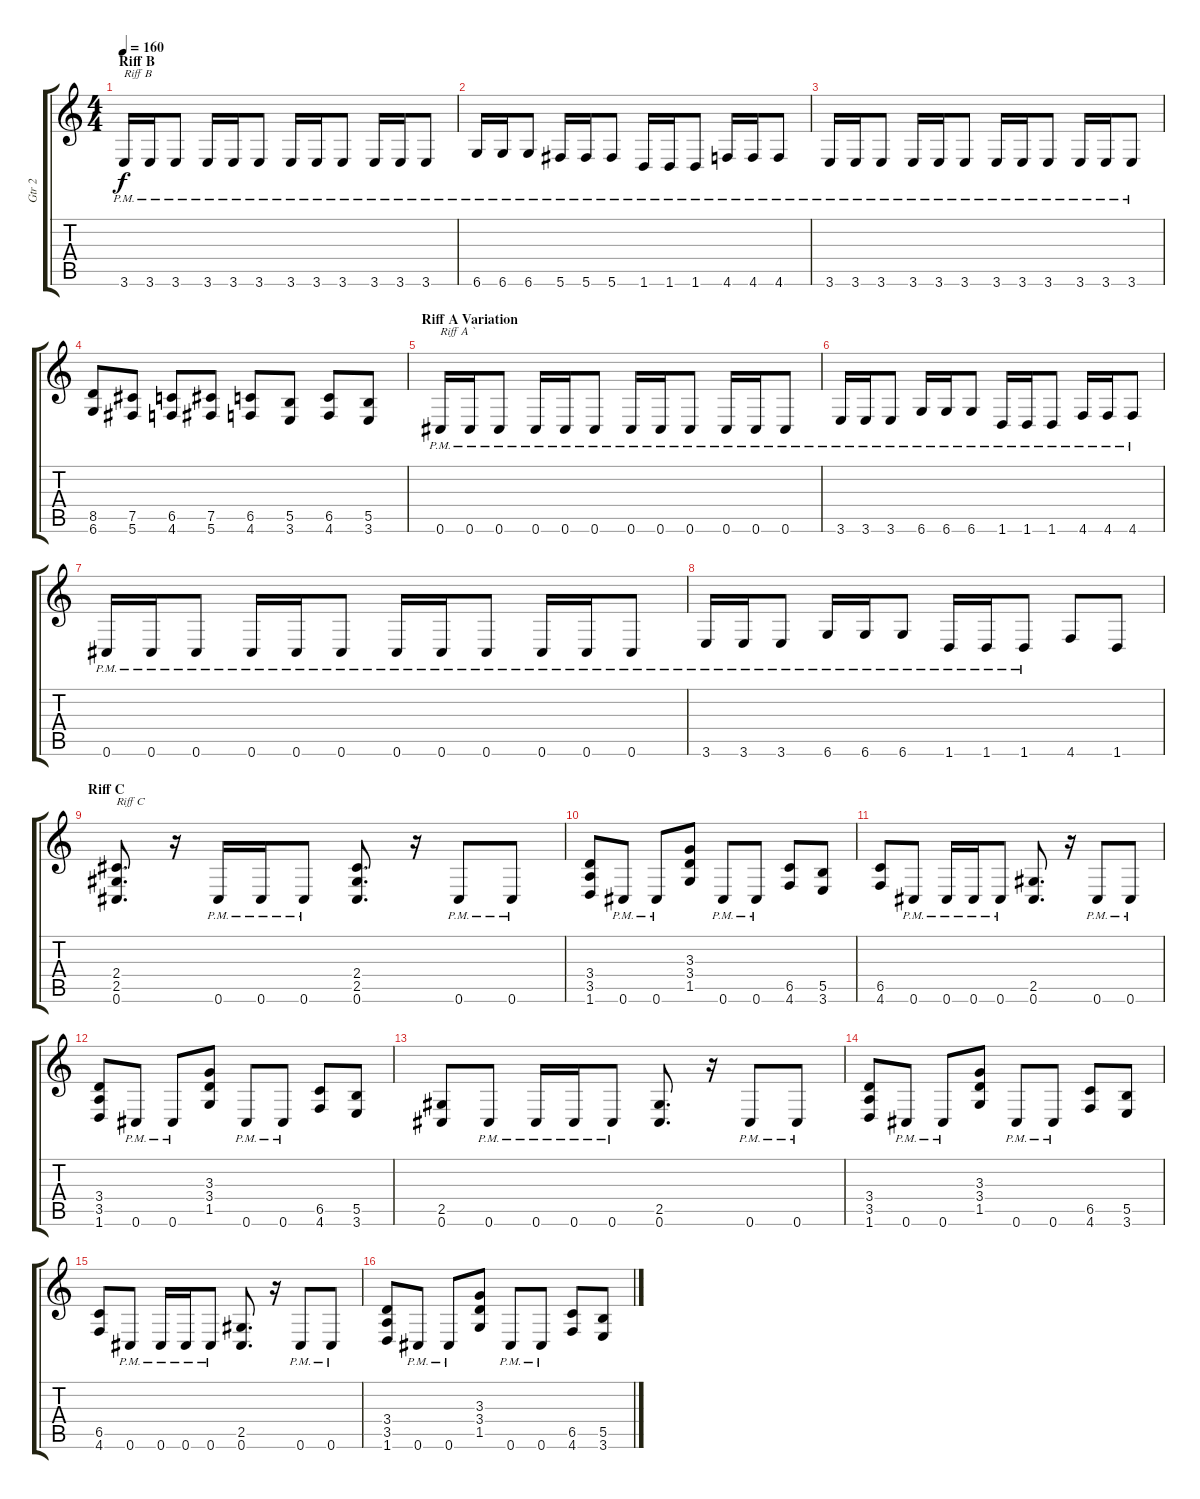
\track ("Gtr 2" "Gtr 2") {instrument overdrivenguitar}
\staff {score tabs}
\tuning (Db4 Ab3 E3 B2 Gb2 Db2) {hide}
\ts (4 4)
\section ("" "Riff B")
\tempo 160
\clef g2
\ks c
3.6{pm}.16{txt "Riff B" dy f} 3.6{pm}.16 3.6{pm}.8 3.6{pm}.16 3.6{pm}.16 3.6{pm}.8 3.6{pm}.16 3.6{pm}.16 3.6{pm}.8 3.6{pm}.16 3.6{pm}.16 3.6{pm}.8 |
6.6{pm}.16 6.6{pm}.16 6.6{pm}.8 5.6{pm}.16 5.6{pm}.16 5.6{pm}.8 1.6{pm}.16 1.6{pm}.16 1.6{pm}.8 4.6{pm}.16 4.6{pm}.16 4.6{pm}.8 |
3.6{pm}.16 3.6{pm}.16 3.6{pm}.8 3.6{pm}.16 3.6{pm}.16 3.6{pm}.8 3.6{pm}.16 3.6{pm}.16 3.6{pm}.8 3.6{pm}.16 3.6{pm}.16 3.6{pm}.8 |
(8.5 6.6).8 (7.5 5.6).8 (6.5 4.6).8 (7.5 5.6).8 (6.5 4.6).8 (5.5 3.6).8 (6.5 4.6).8 (5.5 3.6).8 |
\section ("" "Riff A Variation")
0.6{pm}.16{txt "Riff A `"} 0.6{pm}.16 0.6{pm}.8 0.6{pm}.16 0.6{pm}.16 0.6{pm}.8 0.6{pm}.16 0.6{pm}.16 0.6{pm}.8 0.6{pm}.16 0.6{pm}.16 0.6{pm}.8 |
3.6{pm}.16 3.6{pm}.16 3.6{pm}.8 6.6{pm}.16 6.6{pm}.16 6.6{pm}.8 1.6{pm}.16 1.6{pm}.16 1.6{pm}.8 4.6{pm}.16 4.6{pm}.16 4.6{pm}.8 |
0.6{pm}.16 0.6{pm}.16 0.6{pm}.8 0.6{pm}.16 0.6{pm}.16 0.6{pm}.8 0.6{pm}.16 0.6{pm}.16 0.6{pm}.8 0.6{pm}.16 0.6{pm}.16 0.6{pm}.8 |
3.6{pm}.16 3.6{pm}.16 3.6{pm}.8 6.6{pm}.16 6.6{pm}.16 6.6{pm}.8 1.6{pm}.16 1.6{pm}.16 1.6{pm}.8 4.6.8 1.6.8 |
\section ("" "Riff C ")
(2.4 2.5 0.6).8{d txt "Riff C"} r.16 0.6{pm}.16 0.6{pm}.16 0.6{pm}.8 (2.4 2.5 0.6).8{d} r.16 0.6{pm}.8 0.6{pm}.8 |
(3.4 3.5 1.6).8 0.6{pm}.8 0.6{pm}.8 (3.3 3.4 1.5).8 0.6{pm}.8 0.6{pm}.8 (6.5 4.6).8 (5.5 3.6).8 |
(6.5 4.6).8 0.6{pm}.8 0.6{pm}.16 0.6{pm}.16 0.6{pm}.8 (2.5 0.6).8{d} r.16 0.6{pm}.8 0.6{pm}.8 |
(3.4 3.5 1.6).8 0.6{pm}.8 0.6{pm}.8 (3.3 3.4 1.5).8 0.6{pm}.8 0.6{pm}.8 (6.5 4.6).8 (5.5 3.6).8 |
(2.5 0.6).8 0.6{pm}.8 0.6{pm}.16 0.6{pm}.16 0.6{pm}.8 (2.5 0.6).8{d} r.16 0.6{pm}.8 0.6{pm}.8 |
(3.4 3.5 1.6).8 0.6{pm}.8 0.6{pm}.8 (3.3 3.4 1.5).8 0.6{pm}.8 0.6{pm}.8 (6.5 4.6).8 (5.5 3.6).8 |
(6.5 4.6).8 0.6{pm}.8 0.6{pm}.16 0.6{pm}.16 0.6{pm}.8 (2.5 0.6).8{d} r.16 0.6{pm}.8 0.6{pm}.8 |
(3.4 3.5 1.6).8 0.6{pm}.8 0.6{pm}.8 (3.3 3.4 1.5).8 0.6{pm}.8 0.6{pm}.8 (6.5 4.6).8 (5.5 3.6).8
